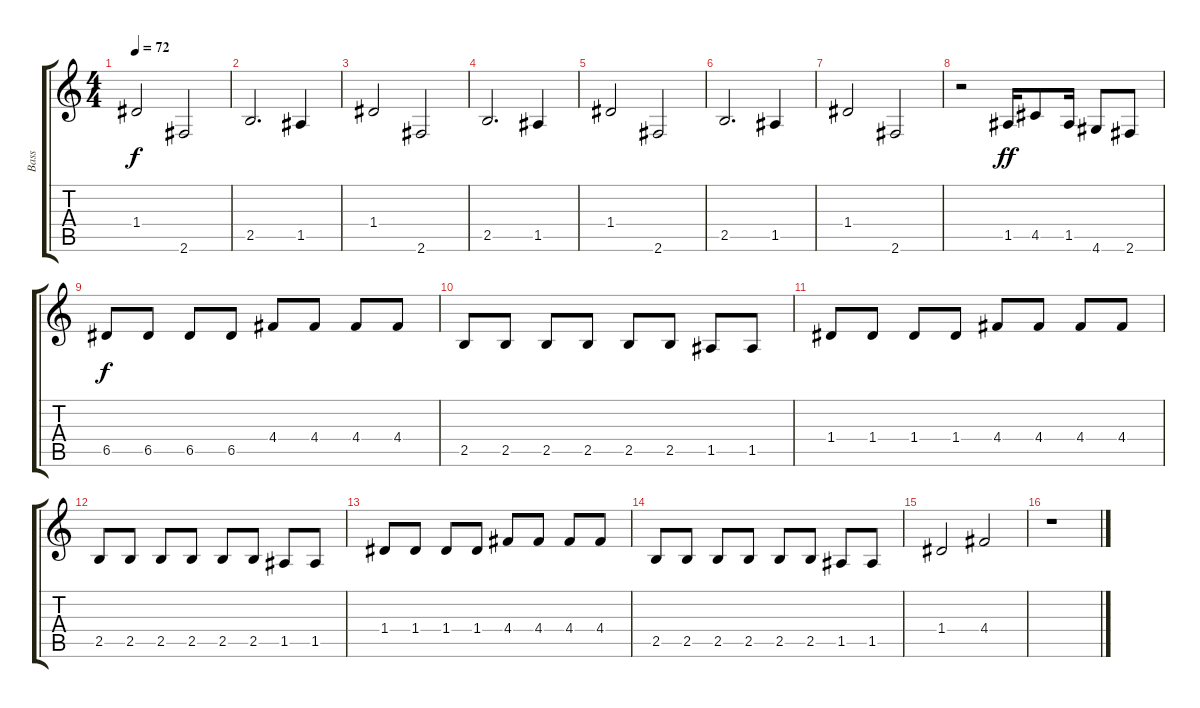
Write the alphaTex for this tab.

\track ("Bass" "Bass") {instrument electricbassfinger}
\staff {score tabs}
\tuning (E4 B3 G3 D3 A2 E2) {hide}
\ts (4 4)
\tempo 72
\clef g2
\ks c
1.4.2{dy f} 2.6.2 |
2.5.2{d} 1.5.4 |
1.4.2 2.6.2 |
2.5.2{d} 1.5.4 |
1.4.2 2.6.2 |
2.5.2{d} 1.5.4 |
1.4.2 2.6.2 |
r.2 1.5.16{dy ff} 4.5.8 1.5.16 4.6.8 2.6.8 |
6.5.8{dy f} 6.5.8 6.5.8 6.5.8 4.4.8 4.4.8 4.4.8 4.4.8 |
2.5.8 2.5.8 2.5.8 2.5.8 2.5.8 2.5.8 1.5.8 1.5.8 |
1.4.8 1.4.8 1.4.8 1.4.8 4.4.8 4.4.8 4.4.8 4.4.8 |
2.5.8 2.5.8 2.5.8 2.5.8 2.5.8 2.5.8 1.5.8 1.5.8 |
1.4.8 1.4.8 1.4.8 1.4.8 4.4.8 4.4.8 4.4.8 4.4.8 |
2.5.8 2.5.8 2.5.8 2.5.8 2.5.8 2.5.8 1.5.8 1.5.8 |
1.4.2 4.4.2 |
r.1
